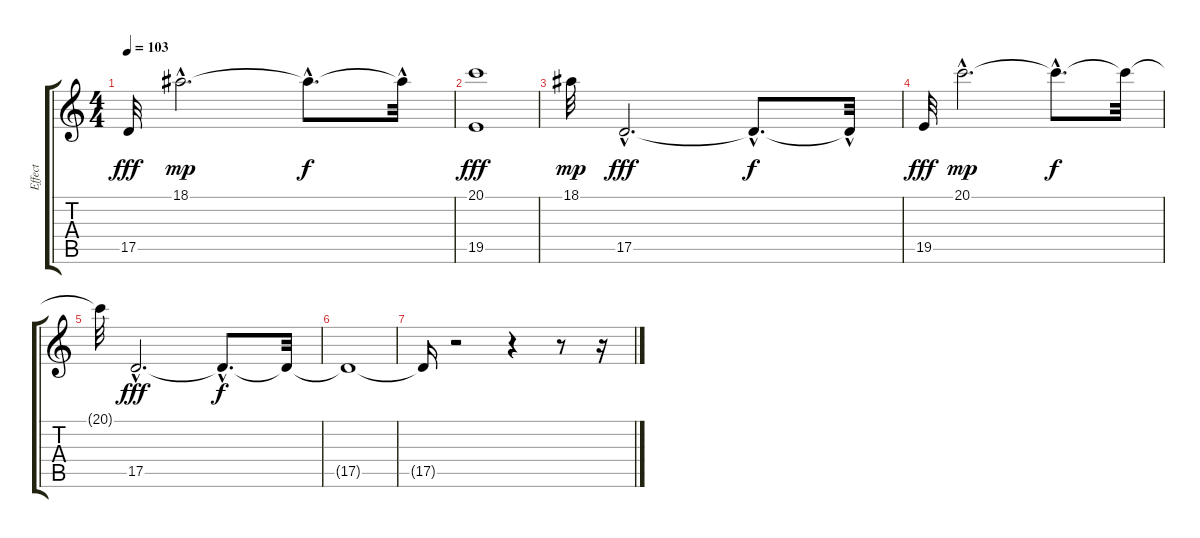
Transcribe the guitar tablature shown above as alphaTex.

\track ("Effect" "Effect") {instrument pad8sweep}
\staff {score tabs}
\tuning (E4 B3 G3 D3 A2 E2) {hide}
\ts (4 4)
\tempo 103
\clef g2
\ks c
17.5.32{dy fff} 18.1{hac}.2{d dy mp} 18.1{hac t}.8{d dy f} 18.1{hac t}.32 |
(20.1 19.5).1{dy fff} |
18.1.32{dy mp} 17.5{hac}.2{d dy fff} 17.5{hac t}.8{d dy f} 17.5{hac t}.32 |
19.5.32{dy fff} 20.1{hac}.2{d dy mp} 20.1{hac t}.8{d dy f} 20.1{t}.32 |
20.1{t}.32 17.5{hac}.2{d dy fff} 17.5{hac t}.8{d dy f} 17.5{t}.32 |
17.5{t}.1 |
17.5{t}.16 r.2 r.4 r.8 r.16
